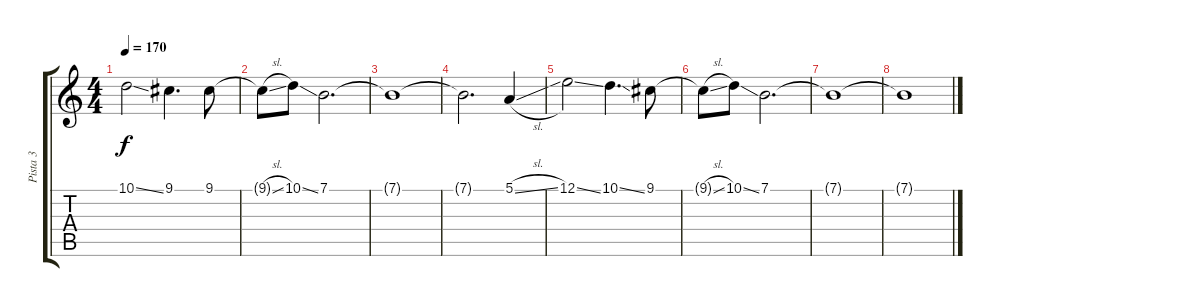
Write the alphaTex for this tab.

\track ("Pista 3" "Pista 3") {instrument recorder}
\staff {score tabs}
\tuning (E4 B3 G3 D3 A2 D2) {hide}
\ts (4 4)
\tempo 170
\clef g2
\ks c
10.1{ss}.2{dy f} 9.1.4{d} 9.1.8 |
9.1{sl t}.8 10.1{ss}.8 7.1.2{d} |
7.1{t}.1 |
7.1{t}.2{d} 5.1{sl}.4 |
12.1{ss}.2 10.1{ss}.4{d} 9.1.8 |
9.1{sl t}.8 10.1{ss}.8 7.1.2{d} |
7.1{t}.1 |
7.1{t}.1
